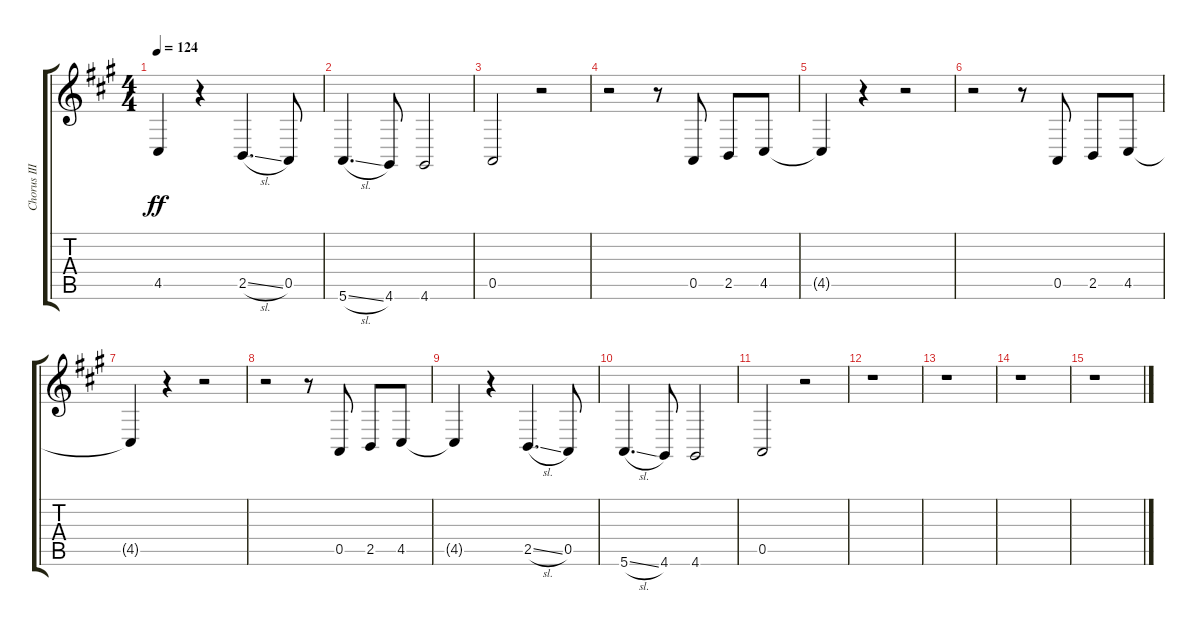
\track ("Chorus III" "Chorus III") {instrument voiceoohs}
\staff {score tabs}
\tuning (E4 B3 G3 D3 A2 E2) {hide}
\ts (4 4)
\tempo 124
\clef g2
\ks a
4.5{t}.4{dy ff} r.4 2.5{sl}.4{d} 0.5.8 |
5.6{sl}.4{d} 4.6.8 4.6.2 |
0.5.2 r.2 |
r.2 r.8 0.5.8 2.5.8 4.5.8 |
4.5{t}.4 r.4 r.2 |
r.2 r.8 0.5.8 2.5.8 4.5.8 |
4.5{t}.4 r.4 r.2 |
r.2 r.8 0.5.8 2.5.8 4.5.8 |
4.5{t}.4 r.4 2.5{sl}.4{d} 0.5.8 |
5.6{sl}.4{d} 4.6.8 4.6.2 |
0.5.2 r.2 |
r.1 |
r.1 |
r.1 |
r.1
